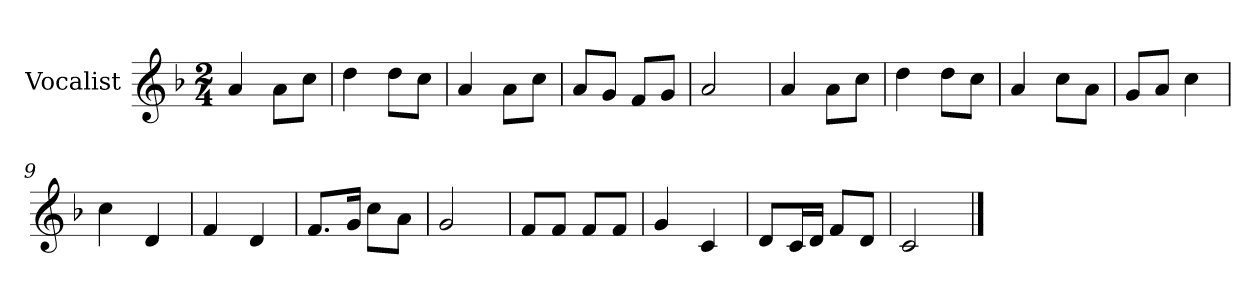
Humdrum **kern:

**kern
*part1
*staff1
*I"Vocalist
*k[b-]
*F:
*M2/4
=
4a
8aL
8ccJ
=1
4dd
8ddL
8ccJ
=2
4a
8aL
8ccJ
=3
8aL
8gJ
8fL
8gJ
=4
2a
=5
4a
8aL
8ccJ
=6
4dd
8ddL
8ccJ
=7
4a
8ccL
8aJ
=8
8gL
8aJ
4cc
=9
4cc
4d
=10
4f
4d
=11
8.fL
16gJk
8ccL
8aJ
=12
2g
=13
8fL
8fJ
8fL
8fJ
=14
4g
4c
=15
8dL
16cL
16dJJ
8fL
8dJ
=16
2c
==
*-
